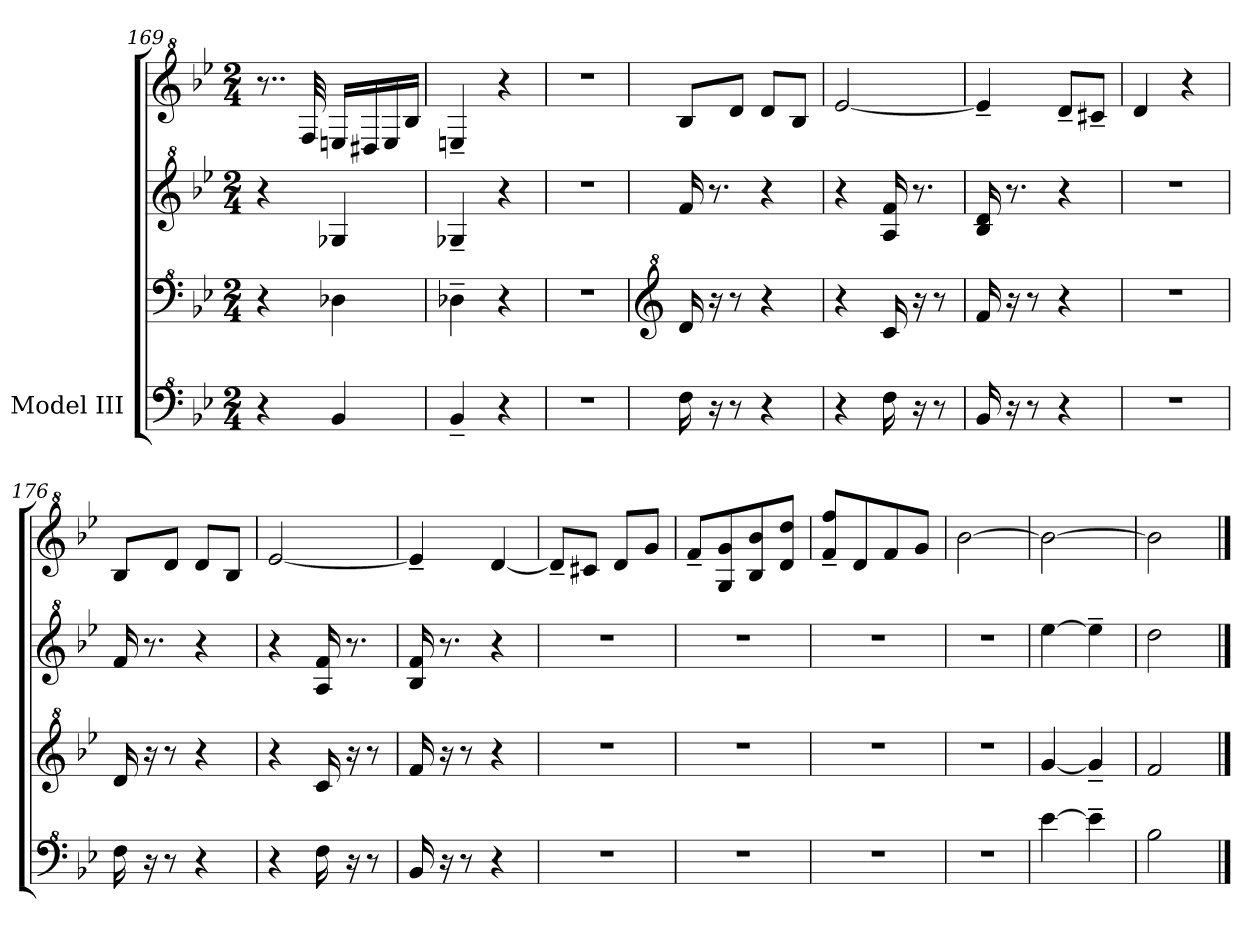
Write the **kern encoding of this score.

**kern	**kern	**kern	**kern
*part1	*part1	*part1	*part1
*staff4	*staff3	*staff2	*staff1
*I"Model III	*	*	*
*clefF^4	*clefF^4	*clefG^2	*clefG^2
*k[b-e-]	*k[b-e-]	*k[b-e-]	*k[b-e-]
*M2/4	*M2/4	*M2/4	*M2/4
=169	=169	=169	=169
4r	4r	4r	8..r
*	*	*	*MM63
.	.	.	32f/
4B-/	4d-X\	4g-X/	16en/LL
.	.	.	16d#X/
.	.	.	16e/
.	.	.	16b-/JJ
=170	=170	=170	=170
4B-~/	4d-X~\	4g-X~/	4en~/
4r	4r	4r	4r
=171	=171	=171	=171
*	*	*	*MM54
2r	2r	2r	2r
!!LO:LB:g=z
=172	=172	=172	=172
*	*clefG^2	*	*
*	*	*	*MM69
16f\	16dd/	16ff/	8b-/L
16r	16r	8.r	.
8r	8r	.	8dd/J
4r	4r	4r	8dd/L
.	.	.	8b-/J
=173	=173	=173	=173
4r	4r	4r	[2ee-/
16f\	16cc/	16a/ 16ff/	.
16r	16r	8.r	.
8r	8r	.	.
=174	=174	=174	=174
*	*	*	*MM66
16B-/	16ff/	16b-/ 16dd/	4ee-~/]
16r	16r	8.r	.
8r	8r	.	.
4r	4r	4r	8dd~/L
.	.	.	8cc#X~/J
=175	=175	=175	=175
2r	2r	2r	4dd/
.	.	.	4r
=176	=176	=176	=176
16f\	16dd/	16ff/	8b-/L
16r	16r	8.r	.
8r	8r	.	8dd/J
4r	4r	4r	8dd/L
.	.	.	8b-/J
=177	=177	=177	=177
4r	4r	4r	[2ee-/
16f\	16cc/	16a/ 16ff/	.
16r	16r	8.r	.
8r	8r	.	.
=178	=178	=178	=178
*	*	*	*MM63
16B-/	16ff/	16b-/ 16ff/	4ee-~/]
16r	16r	8.r	.
8r	8r	.	.
*	*	*	*MM61
4r	4r	4r	[4dd/
!!LO:PB:g=z
=179	=179	=179	=179
2r	2r	2r	8dd~/L]
.	.	.	8cc#X/J
*	*	*	*MM66
.	.	.	8dd/L
.	.	.	8gg/J
=180	=180	=180	=180
2r	2r	2r	8ff~/L
*	*	*	*MM63
.	.	.	8g/ 8gg/
.	.	.	8b-/ 8bb-/
*	*	*	*MM60
.	.	.	8dd/ 8ddd/J
=181	=181	=181	=181
2r	2r	2r	8ff/~ 8fff/~L
*	*	*	*MM58
.	.	.	8dd/
*	*	*	*MM54
.	.	.	8ff/
*	*	*	*MM50
.	.	.	8gg/J
=182	=182	=182	=182
*	*	*	*MM38
2r	2r	2r	[2bb-\
=183	=183	=183	=183
*	*	*	*MM34
[4ee-\	[4gg/	[4eee-\	2bb-\_
4ee-~\]	4gg~/]	4eee-~\]	.
=184	=184	=184	=184
*	*	*	*MM22
2b-\	2ff/	2ddd\	2bb-\]
==	==	==	==
*-	*-	*-	*-
